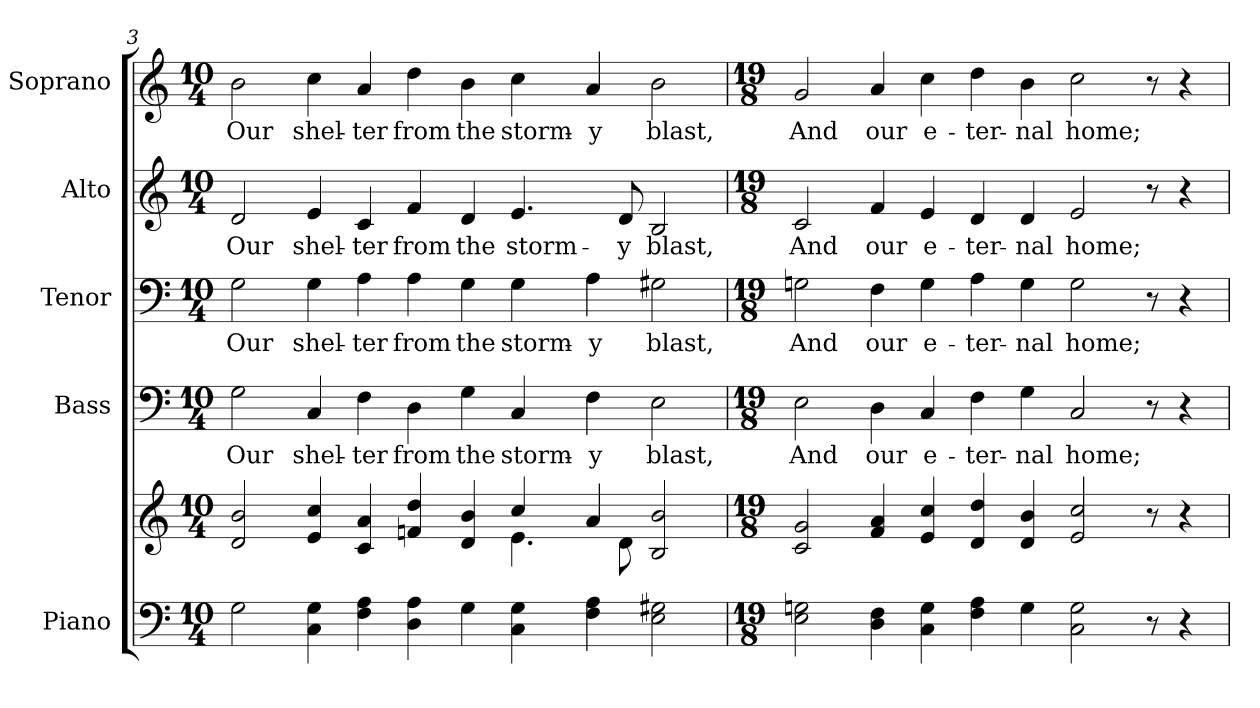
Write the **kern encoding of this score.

**kern	**kern	**kern	**text	**kern	**text	**kern	**text	**kern	**text
*part5	*part5	*part4	*part4	*part3	*part3	*part2	*part2	*part1	*part1
*staff6	*staff5	*staff4	*staff4	*staff3	*staff3	*staff2	*staff2	*staff1	*staff1
*I"Piano	*	*I"Bass	*	*I"Tenor	*	*I"Alto	*	*I"Soprano	*
*I'Pno.	*	*I'B.	*	*I'T.	*	*I'A.	*	*I'S.	*
!!LO:PB:g=z
*clefF4	*clefG2	*clefF4	*	*clefF4	*	*clefG2	*	*clefG2	*
*k[]	*k[]	*k[]	*	*k[]	*	*k[]	*	*k[]	*
*C:	*C:	*C:	*	*C:	*	*C:	*	*C:	*
*M10/4	*M10/4	*M10/4	*	*M10/4	*	*M10/4	*	*M10/4	*
=3	=3	=3	=3	=3	=3	=3	=3	=3	=3
*	*^	*	*	*	*	*	*	*	*
!	!	!	!	!LO:LY:b:color=#000000	!	!	!	!	!	!
!	!	!	!	!	!	!LO:LY:b:color=#000000	!	!	!	!
!	!	!	!	!	!	!	!	!LO:LY:b:color=#000000	!	!
!	!	!	!	!	!	!	!	!	!	!LO:LY:b:color=#000000
2Gi\	2di/ 2bi	1ryy	2Gi\	Our	2Gi\	Our	2di/	Our	2bi\	Our
!	!	!	!	!LO:LY:b:color=#000000	!	!	!	!	!	!
!	!	!	!	!	!	!LO:LY:b:color=#000000	!	!	!	!
!	!	!	!	!	!	!	!	!LO:LY:b:color=#000000	!	!
!	!	!	!	!	!	!	!	!	!	!LO:LY:b:color=#000000
4Ci\ 4Gi	4ei/ 4cci	.	4Ci/	shel-	4Gi\	shel-	4ei/	shel-	4cci\	shel-
!	!	!	!	!LO:LY:b:color=#000000	!	!	!	!	!	!
!	!	!	!	!	!	!LO:LY:b:color=#000000	!	!	!	!
!	!	!	!	!	!	!	!	!LO:LY:b:color=#000000	!	!
!	!	!	!	!	!	!	!	!	!	!LO:LY:b:color=#000000
4Fi\ 4Ai	4ci/ 4ai	.	4Fi\	-ter	4Ai\	-ter	4ci/	-ter	4ai/	-ter
!	!	!	!	!LO:LY:b:color=#000000	!	!	!	!	!	!
!	!	!	!	!	!	!LO:LY:b:color=#000000	!	!	!	!
!	!	!	!	!	!	!	!	!LO:LY:b:color=#000000	!	!
!	!	!	!	!	!	!	!	!	!	!LO:LY:b:color=#000000
4Di\ 4Ai	4fni/ 4ddi	2ryy	4Di\	from	4Ai\	from	4fi/	from	4ddi\	from
!	!	!	!	!LO:LY:b:color=#000000	!	!	!	!	!	!
!	!	!	!	!	!	!LO:LY:b:color=#000000	!	!	!	!
!	!	!	!	!	!	!	!	!LO:LY:b:color=#000000	!	!
!	!	!	!	!	!	!	!	!	!	!LO:LY:b:color=#000000
4Gi\	4di/ 4bi	.	4Gi\	the	4Gi\	the	4di/	the	4bi\	the
!	!	!	!	!LO:LY:b:color=#000000	!	!	!	!	!	!
!	!	!	!	!	!	!LO:LY:b:color=#000000	!	!	!	!
!	!	!	!	!	!	!	!	!LO:LY:b:color=#000000	!	!
!	!	!	!	!	!	!	!	!	!	!LO:LY:b:color=#000000
4Ci\ 4Gi	4cci/	4.ei\	4Ci/	storm-	4Gi\	storm-	4.ei/	storm-	4cci\	storm-
!	!	!	!	!LO:LY:b:color=#000000	!	!	!	!	!	!
!	!	!	!	!	!	!LO:LY:b:color=#000000	!	!	!	!
!	!	!	!	!	!	!	!	!	!	!LO:LY:b:color=#000000
4Fi\ 4Ai	4ai/	.	4Fi\	-y	4Ai\	-y	.	.	4ai/	-y
!	!	!	!	!	!	!	!	!LO:LY:b:color=#000000	!	!
.	.	8di\	.	.	.	.	8di/	-y	.	.
!	!	!	!	!LO:LY:b:color=#000000	!	!	!	!	!	!
!	!	!	!	!	!	!LO:LY:b:color=#000000	!	!	!	!
!	!	!	!	!	!	!	!	!LO:LY:b:color=#000000	!	!
!	!	!	!	!	!	!	!	!	!	!LO:LY:b:color=#000000
2Ei\ 2G#Xi	2Bi/ 2bi	2ryy	2Ei\	blast,	2G#Xi\	blast,	2Bi/	blast,	2bi\	blast,
*	*v	*v	*	*	*	*	*	*	*	*
!!LO:PB:g=z
=4	=4	=4	=4	=4	=4	=4	=4	=4	=4
*M19/8	*M19/8	*M19/8	*	*M19/8	*	*M19/8	*	*M19/8	*
*	*^	*	*	*	*	*	*	*	*
!	!	!	!	!LO:LY:b:color=#000000	!	!	!	!	!	!
*	*v	*v	*	*	*	*	*	*	*	*
*	*^	*	*	*	*	*	*	*	*
!	!	!	!	!	!	!LO:LY:b:color=#000000	!	!	!	!
*	*v	*v	*	*	*	*	*	*	*	*
*	*^	*	*	*	*	*	*	*	*
!	!	!	!	!	!	!	!	!LO:LY:b:color=#000000	!	!
*	*v	*v	*	*	*	*	*	*	*	*
*	*^	*	*	*	*	*	*	*	*
!	!	!	!	!	!	!	!	!	!	!LO:LY:b:color=#000000
*	*v	*v	*	*	*	*	*	*	*	*
2Ei\ 2Gni	2ci/ 2gi	2Ei\	And	2Gni\	And	2ci/	And	2gi/	And
!	!	!	!LO:LY:b:color=#000000	!	!	!	!	!	!
!	!	!	!	!	!LO:LY:b:color=#000000	!	!	!	!
!	!	!	!	!	!	!	!LO:LY:b:color=#000000	!	!
!	!	!	!	!	!	!	!	!	!LO:LY:b:color=#000000
4Di\ 4Fi	4fi/ 4ai	4Di\	our	4Fi\	our	4fi/	our	4ai/	our
!	!	!	!LO:LY:b:color=#000000	!	!	!	!	!	!
!	!	!	!	!	!LO:LY:b:color=#000000	!	!	!	!
!	!	!	!	!	!	!	!LO:LY:b:color=#000000	!	!
!	!	!	!	!	!	!	!	!	!LO:LY:b:color=#000000
4Ci\ 4Gi	4ei/ 4cci	4Ci/	e-	4Gi\	e-	4ei/	e-	4cci\	e-
!	!	!	!LO:LY:b:color=#000000	!	!	!	!	!	!
!	!	!	!	!	!LO:LY:b:color=#000000	!	!	!	!
!	!	!	!	!	!	!	!LO:LY:b:color=#000000	!	!
!	!	!	!	!	!	!	!	!	!LO:LY:b:color=#000000
4Fi\ 4Ai	4di/ 4ddi	4Fi\	-ter-	4Ai\	-ter-	4di/	-ter-	4ddi\	-ter-
!	!	!	!LO:LY:b:color=#000000	!	!	!	!	!	!
!	!	!	!	!	!LO:LY:b:color=#000000	!	!	!	!
!	!	!	!	!	!	!	!LO:LY:b:color=#000000	!	!
!	!	!	!	!	!	!	!	!	!LO:LY:b:color=#000000
4Gi\	4di/ 4bi	4Gi\	-nal	4Gi\	-nal	4di/	-nal	4bi\	-nal
!	!	!	!LO:LY:b:color=#000000	!	!	!	!	!	!
!	!	!	!	!	!LO:LY:b:color=#000000	!	!	!	!
!	!	!	!	!	!	!	!LO:LY:b:color=#000000	!	!
!	!	!	!	!	!	!	!	!	!LO:LY:b:color=#000000
2Ci\ 2Gi	2ei/ 2cci	2Ci/	home;	2Gi\	home;	2ei/	home;	2cci\	home;
8r	8r	8r	.	8r	.	8r	.	8r	.
4r	4r	4r	.	4r	.	4r	.	4r	.
=	=	=	=	=	=	=	=	=	=
*-	*-	*-	*-	*-	*-	*-	*-	*-	*-
